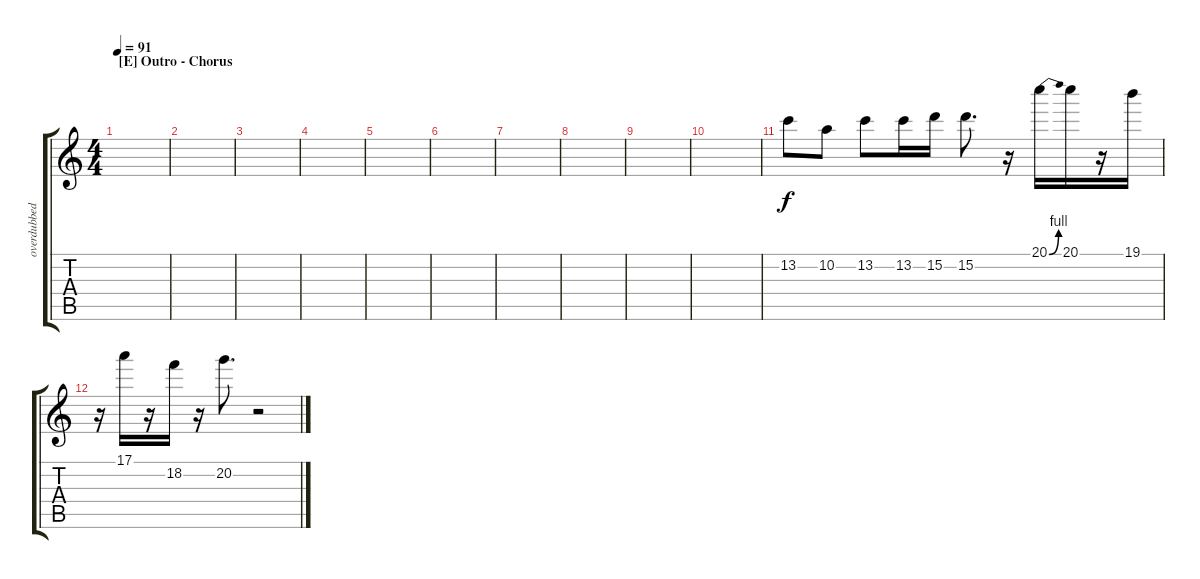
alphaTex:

\track ("overdubbed guitar" "overdubbed") {instrument electricguitarclean}
\staff {score tabs}
\tuning (E4 B3 G3 D3 A2 E2) {hide}
\ts (4 4)
\section ("" "[E] Outro - Chorus")
\tempo 91
\clef g2
\ks c
|
|
|
|
|
|
|
|
|
|
13.2.8{instrument distortionguitar} 10.2.8 13.2.8 13.2.16 15.2.16 15.2.8{d} r.16 20.1{be (bend 0 0 60 4)}.16 20.1.16 r.16 19.1.16 |
r.16 17.1.16 r.16 18.2.16 r.16 20.2.8{d} r.2
